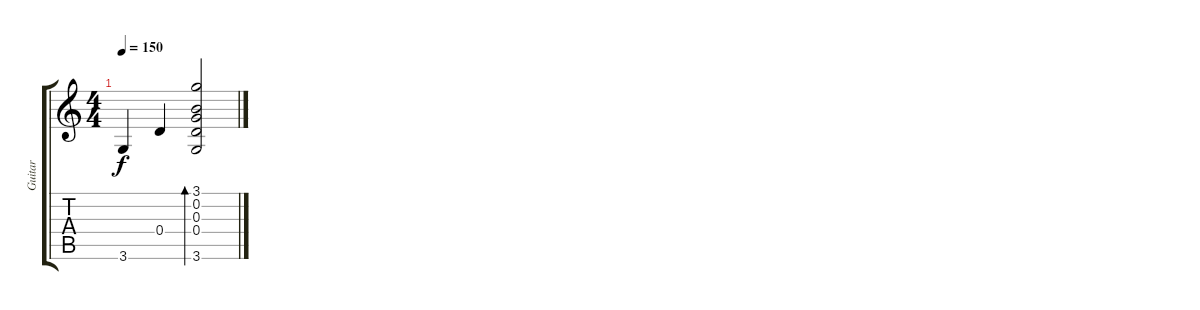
\track ("Guitar" "Guitar") {instrument acousticguitarnylon}
\staff {score tabs}
\tuning (E4 B3 G3 D3 A2 E2) {hide}
\ts (4 4)
\tempo 150
\clef g2
\ks c
3.6.4{dy f} 0.4.4 (3.1 0.2 0.3 0.4 3.6).2{bd 120}
